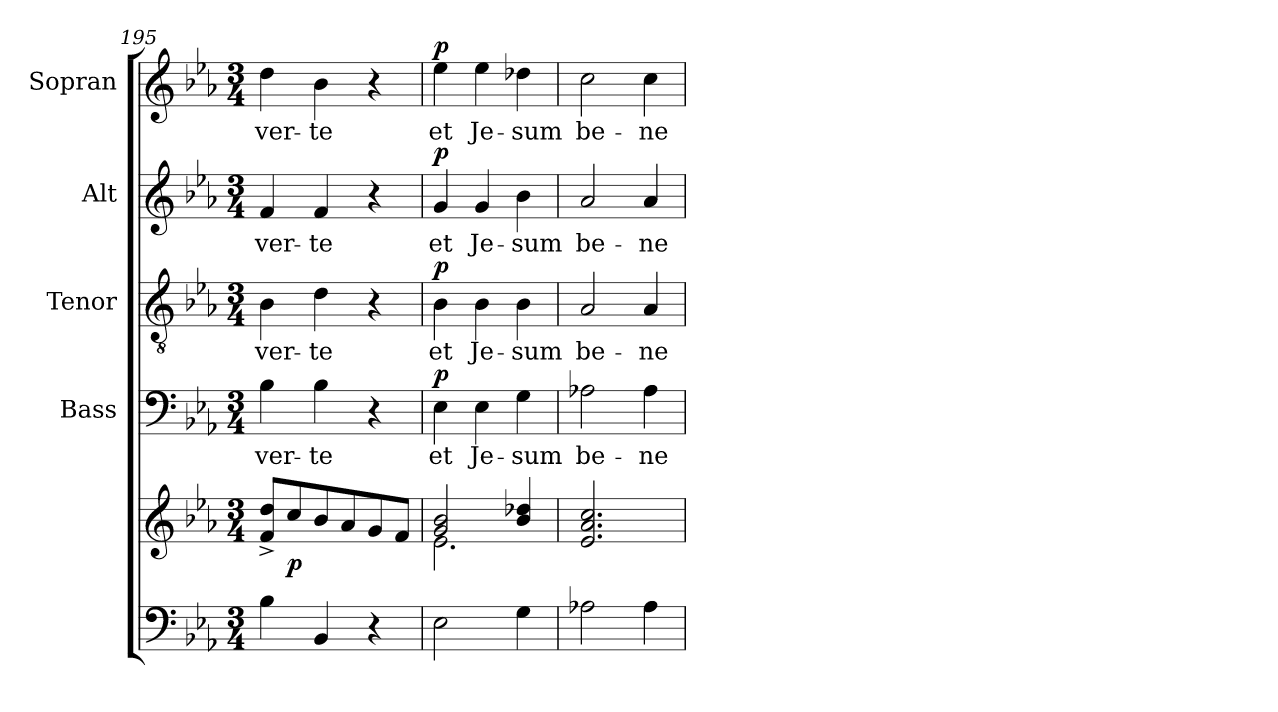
**kern	**kern	**dynam	**kern	**text	**dynam	**kern	**text	**dynam	**kern	**text	**dynam	**kern	**text	**dynam
*part5	*part5	*part5	*part4	*part4	*part4	*part3	*part3	*part3	*part2	*part2	*part2	*part1	*part1	*part1
*staff6	*staff5	*staff5/6	*staff4	*staff4	*staff4	*staff3	*staff3	*staff3	*staff2	*staff2	*staff2	*staff1	*staff1	*staff1
*	*	*	*I"Bass	*	*	*I"Tenor	*	*	*I"Alt	*	*	*I"Sopran	*	*
*	*	*	*I'B.	*	*	*I'T.	*	*	*I'A.	*	*	*I'S.	*	*
*clefF4	*clefG2	*	*clefF4	*	*	*clefGv2	*	*	*clefG2	*	*	*clefG2	*	*
*k[b-e-a-]	*k[b-e-a-]	*	*k[b-e-a-]	*	*	*k[b-e-a-]	*	*	*k[b-e-a-]	*	*	*k[b-e-a-]	*	*
*E-:	*E-:	*	*E-:	*	*	*E-:	*	*	*E-:	*	*	*E-:	*	*
*M3/4	*M3/4	*	*M3/4	*	*	*M3/4	*	*	*M3/4	*	*	*M3/4	*	*
=195	=195	=195	=195	=195	=195	=195	=195	=195	=195	=195	=195	=195	=195	=195
!	!	!	!	!LO:LY:b	!	!	!LO:LY:b	!	!	!LO:LY:b	!	!	!LO:LY:b	!
4B-\	8f/^< 8dd/^<L	.	4B-\	-ver-	.	4B-\	-ver-	.	4f/	-ver-	.	4dd\	-ver-	.
!	!	!LO:DY:b	!	!	!	!	!	!	!	!	!	!	!	!
.	8cc/	p	.	.	.	.	.	.	.	.	.	.	.	.
!	!	!	!	!LO:LY:b	!	!	!LO:LY:b	!	!	!LO:LY:b	!	!	!LO:LY:b	!
4BB-/	8b-/	.	4B-\	-te	.	4d\	-te	.	4f/	-te	.	4b-\	-te	.
.	8a-/	.	.	.	.	.	.	.	.	.	.	.	.	.
4r	8g/	.	4r	.	.	4r	.	.	4r	.	.	4r	.	.
.	8f/J	.	.	.	.	.	.	.	.	.	.	.	.	.
!!LO:LB:g=z
=196	=196	=196	=196	=196	=196	=196	=196	=196	=196	=196	=196	=196	=196	=196
*	*^	*	*	*	*	*	*	*	*	*	*	*	*	*
!	!	!	!	!	!LO:LY:b	!LO:DY:a	!	!LO:LY:b	!LO:DY:a	!	!LO:LY:b	!LO:DY:a	!	!LO:LY:b	!LO:DY:a
2E-\	2g/ 2b-/	2.e-\	.	4E-\	et	p	4B-\	et	p	4g/	et	p	4ee-\	et	p
!	!	!	!	!	!LO:LY:b	!	!	!LO:LY:b	!	!	!LO:LY:b	!	!	!LO:LY:b	!
.	.	.	.	4E-\	Je-	.	4B-\	Je-	.	4g/	Je-	.	4ee-\	Je-	.
!	!	!	!	!	!LO:LY:b	!	!	!LO:LY:b	!	!	!LO:LY:b	!	!	!LO:LY:b	!
4G\	4b-/ 4dd-X/	.	.	4G\	-sum	.	4B-\	-sum	.	4b-\	-sum	.	4dd-X\	-sum	.
*	*v	*v	*	*	*	*	*	*	*	*	*	*	*	*	*
=197	=197	=197	=197	=197	=197	=197	=197	=197	=197	=197	=197	=197	=197	=197
!	!	!	!	!LO:LY:b	!	!	!LO:LY:b	!	!	!LO:LY:b	!	!	!LO:LY:b	!
2A-X\	2.e-/ 2.a-/ 2.cc/	.	2A-X\	be-	.	2A-/	be-	.	2a-/	be-	.	2cc\	be-	.
!	!	!	!	!LO:LY:b	!	!	!LO:LY:b	!	!	!LO:LY:b	!	!	!LO:LY:b	!
4A-\	.	.	4A-\	-ne-	.	4A-/	-ne-	.	4a-/	-ne-	.	4cc\	-ne-	.
=	=	=	=	=	=	=	=	=	=	=	=	=	=	=
*-	*-	*-	*-	*-	*-	*-	*-	*-	*-	*-	*-	*-	*-	*-
